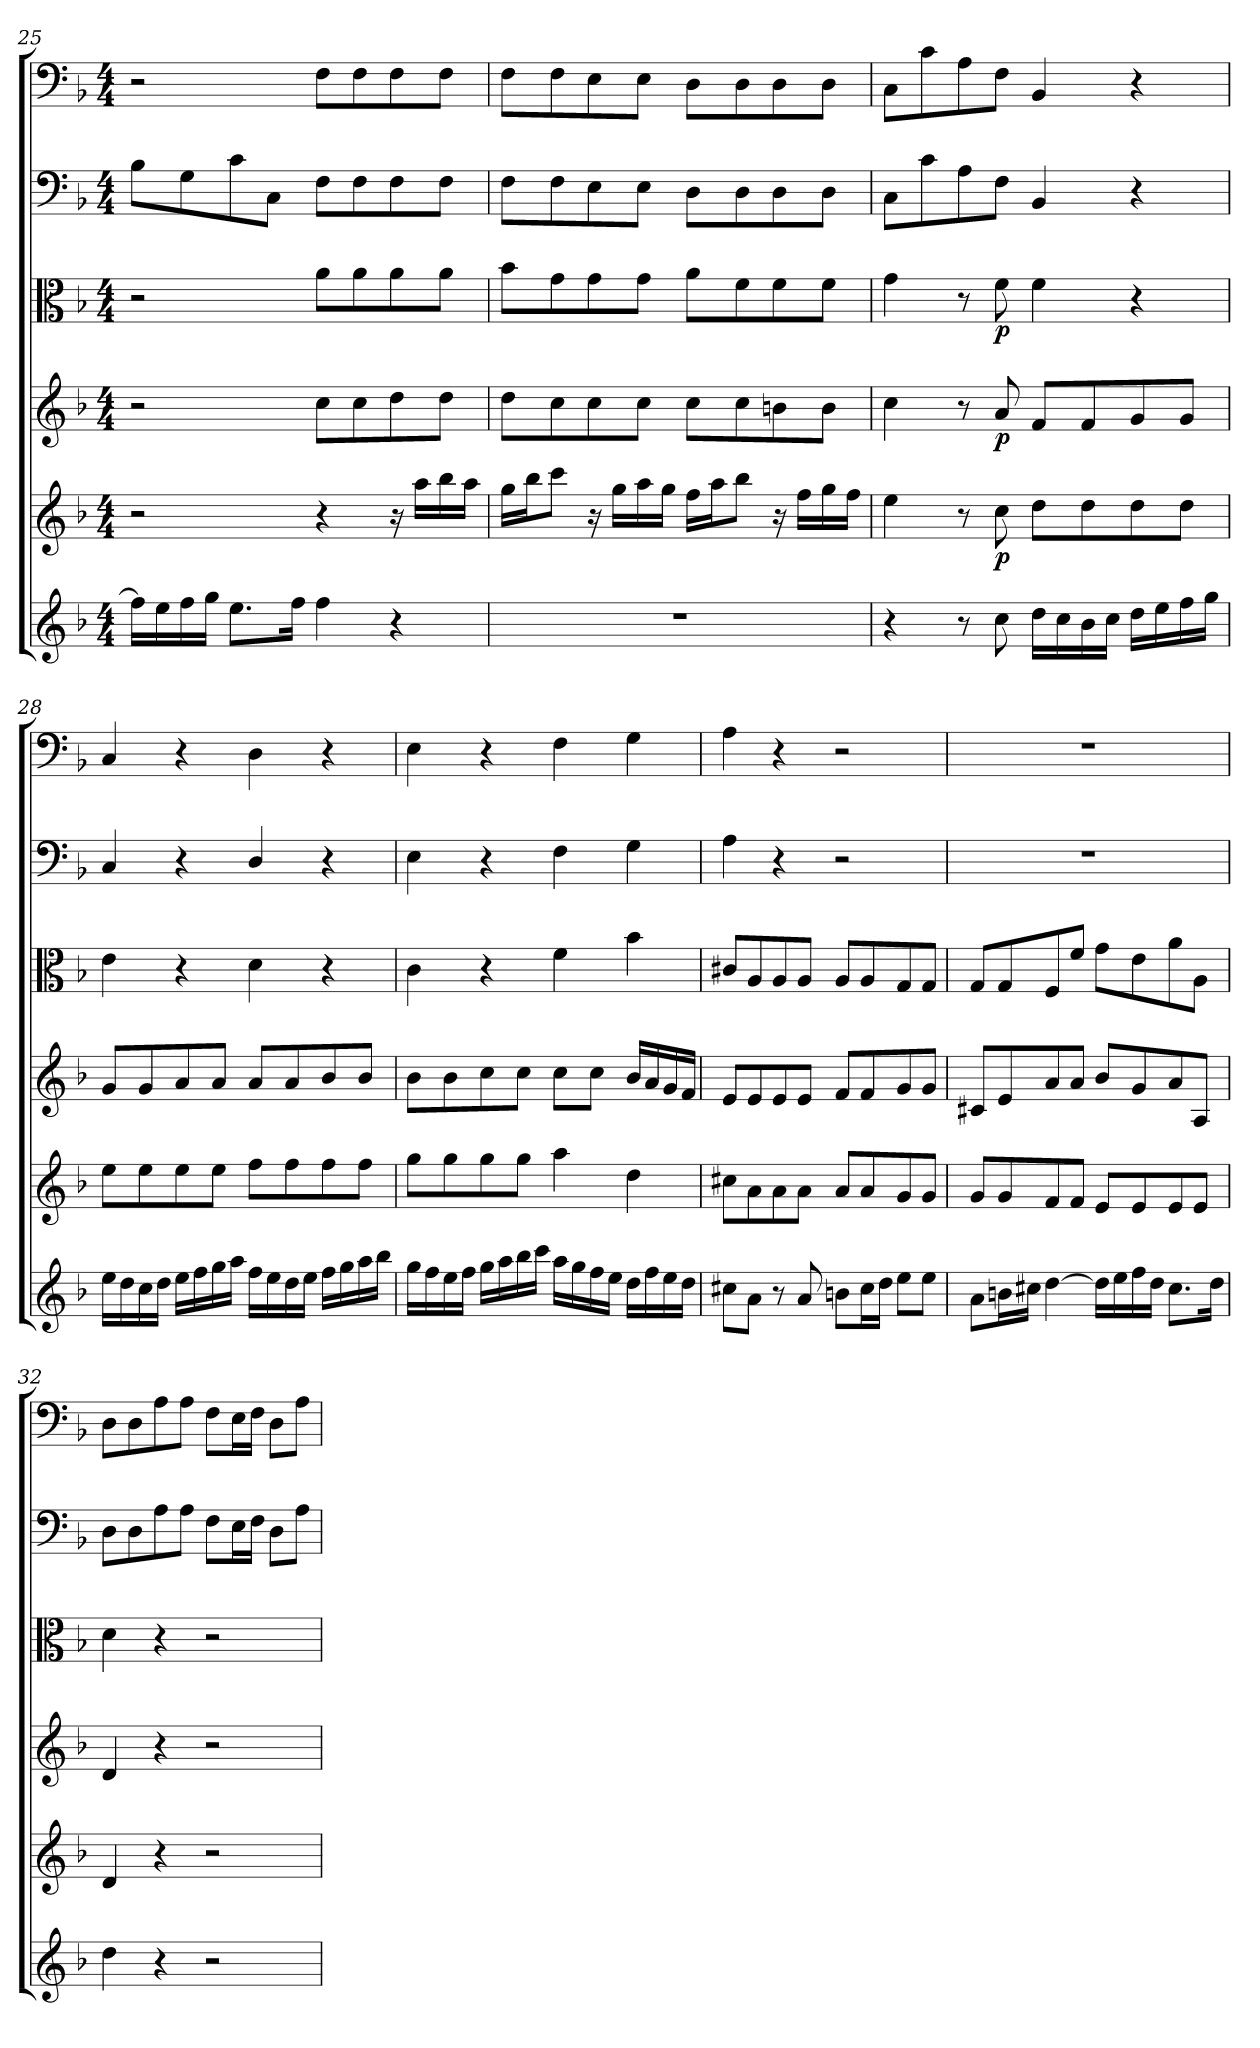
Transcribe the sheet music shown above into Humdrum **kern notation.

**kern	**kern	**dynam	**kern	**dynam	**kern	**dynam	**kern	**kern
*part6	*part5	*part5	*part4	*part4	*part3	*part3	*part2	*part1
*staff6	*staff5	*staff5	*staff4	*staff4	*staff3	*staff3	*staff2	*staff1
*clefG2	*clefG2	*	*clefG2	*	*clefC3	*	*clefF4	*clefF4
*k[b-]	*k[b-]	*	*k[b-]	*	*k[b-]	*	*k[b-]	*k[b-]
*F:	*F:	*	*F:	*	*F:	*	*F:	*F:
*M4/4	*M4/4	*	*M4/4	*	*M4/4	*	*M4/4	*M4/4
=25	=25	=25	=25	=25	=25	=25	=25	=25
16ff\LL]	2r	.	2r	.	2r	.	8B-\L	2r
16ee\	.	.	.	.	.	.	.	.
16ff\	.	.	.	.	.	.	8G\	.
16gg\JJ	.	.	.	.	.	.	.	.
8.ee\L	.	.	.	.	.	.	8c\	.
.	.	.	.	.	.	.	8C\J	.
16ff\Jk	.	.	.	.	.	.	.	.
4ff\	4r	.	8cc\L	.	8a\L	.	8F\L	8F\L
.	.	.	8cc\	.	8a\	.	8F\	8F\
4r	16r	.	8dd\	.	8a\	.	8F\	8F\
.	16aa\LL	.	.	.	.	.	.	.
.	16bb-\	.	8dd\J	.	8a\J	.	8F\J	8F\J
.	16aa\JJ	.	.	.	.	.	.	.
=26	=26	=26	=26	=26	=26	=26	=26	=26
1r	16gg\LL	.	8dd\L	.	8b-\L	.	8F\L	8F\L
.	16bb-\J	.	.	.	.	.	.	.
.	8ccc\J	.	8cc\	.	8g\	.	8F\	8F\
.	16r	.	8cc\	.	8g\	.	8E\	8E\
.	16gg\LL	.	.	.	.	.	.	.
.	16aa\	.	8cc\J	.	8g\J	.	8E\J	8E\J
.	16gg\JJ	.	.	.	.	.	.	.
.	16ff\LL	.	8cc\L	.	8a\L	.	8D\L	8D\L
.	16aa\J	.	.	.	.	.	.	.
.	8bb-\J	.	8cc\	.	8f\	.	8D\	8D\
.	16r	.	8bn\	.	8f\	.	8D\	8D\
.	16ff\LL	.	.	.	.	.	.	.
.	16gg\	.	8b\J	.	8f\J	.	8D\J	8D\J
.	16ff\JJ	.	.	.	.	.	.	.
=27	=27	=27	=27	=27	=27	=27	=27	=27
4r	4ee\	.	4cc\	.	4g\	.	8C\L	8C\L
.	.	.	.	.	.	.	8c\	8c\
8r	8r	.	8r	.	8r	.	8A\	8A\
8cc\	8cc\	p	8a/	p	8f\	p	8F\J	8F\J
16dd\LL	8dd\L	.	8f/L	.	4f\	.	4BB-/	4BB-/
16cc\	.	.	.	.	.	.	.	.
16b-\	8dd\	.	8f/	.	.	.	.	.
16cc\JJ	.	.	.	.	.	.	.	.
16dd\LL	8dd\	.	8g/	.	4r	.	4r	4r
16ee\	.	.	.	.	.	.	.	.
16ff\	8dd\J	.	8g/J	.	.	.	.	.
16gg\JJ	.	.	.	.	.	.	.	.
=28	=28	=28	=28	=28	=28	=28	=28	=28
16ee\LL	8ee\L	.	8g/L	.	4e\	.	4C/	4C/
16dd\	.	.	.	.	.	.	.	.
16cc\	8ee\	.	8g/	.	.	.	.	.
16dd\JJ	.	.	.	.	.	.	.	.
16ee\LL	8ee\	.	8a/	.	4r	.	4r	4r
16ff\	.	.	.	.	.	.	.	.
16gg\	8ee\J	.	8a/J	.	.	.	.	.
16aa\JJ	.	.	.	.	.	.	.	.
16ff\LL	8ff\L	.	8a/L	.	4d\	.	4D/	4D\
16ee\	.	.	.	.	.	.	.	.
16dd\	8ff\	.	8a/	.	.	.	.	.
16ee\JJ	.	.	.	.	.	.	.	.
16ff\LL	8ff\	.	8b-/	.	4r	.	4r	4r
16gg\	.	.	.	.	.	.	.	.
16aa\	8ff\J	.	8b-/J	.	.	.	.	.
16bb-\JJ	.	.	.	.	.	.	.	.
=29	=29	=29	=29	=29	=29	=29	=29	=29
16gg\LL	8gg\L	.	8b-\L	.	4c\	.	4E\	4E\
16ff\	.	.	.	.	.	.	.	.
16ee\	8gg\	.	8b-\	.	.	.	.	.
16ff\JJ	.	.	.	.	.	.	.	.
16gg\LL	8gg\	.	8cc\	.	4r	.	4r	4r
16aa\	.	.	.	.	.	.	.	.
16bb-\	8gg\J	.	8cc\J	.	.	.	.	.
16ccc\JJ	.	.	.	.	.	.	.	.
16aa\LL	4aa\	.	8cc\L	.	4f\	.	4F\	4F\
16gg\	.	.	.	.	.	.	.	.
16ff\	.	.	8cc\J	.	.	.	.	.
16ee\JJ	.	.	.	.	.	.	.	.
16dd\LL	4dd\	.	16b-/LL	.	4b-\	.	4G\	4G\
16ff\	.	.	16a/	.	.	.	.	.
16ee\	.	.	16g/	.	.	.	.	.
16dd\JJ	.	.	16f/JJ	.	.	.	.	.
=30	=30	=30	=30	=30	=30	=30	=30	=30
8cc#X\L	8cc#X\L	.	8e/L	.	8c#X/L	.	4A\	4A\
8a\J	8a\	.	8e/	.	8A/	.	.	.
8r	8a\	.	8e/	.	8A/	.	4r	4r
8a/	8a\J	.	8e/J	.	8A/J	.	.	.
8bn\L	8a/L	.	8f/L	.	8A/L	.	2r	2r
16cc#\L	8a/	.	8f/	.	8A/	.	.	.
16dd\JJ	.	.	.	.	.	.	.	.
8ee\L	8g/	.	8g/	.	8G/	.	.	.
8ee\J	8g/J	.	8g/J	.	8G/J	.	.	.
=31	=31	=31	=31	=31	=31	=31	=31	=31
8a\L	8g/L	.	8c#X/L	.	8G/L	.	1r	1r
16bn\L	8g/	.	8e/	.	8G/	.	.	.
16cc#X\JJ	.	.	.	.	.	.	.	.
[4dd\	8f/	.	8a/	.	8F/	.	.	.
.	8f/J	.	8a/J	.	8f/J	.	.	.
16dd\LL]	8e/L	.	8b-/L	.	8g\L	.	.	.
16ee\	.	.	.	.	.	.	.	.
16ff\	8e/	.	8g/	.	8e\	.	.	.
16dd\JJ	.	.	.	.	.	.	.	.
8.cc#\L	8e/	.	8a/	.	8a\	.	.	.
.	8e/J	.	8A/J	.	8A\J	.	.	.
16dd\Jk	.	.	.	.	.	.	.	.
=32	=32	=32	=32	=32	=32	=32	=32	=32
4dd\	4d/	.	4d/	.	4d\	.	8D\L	8D\L
.	.	.	.	.	.	.	8D\	8D\
4r	4r	.	4r	.	4r	.	8A\	8A\
.	.	.	.	.	.	.	8A\J	8A\J
2r	2r	.	2r	.	2r	.	8F\L	8F\L
.	.	.	.	.	.	.	16E\L	16E\L
.	.	.	.	.	.	.	16F\JJ	16F\JJ
.	.	.	.	.	.	.	8D\L	8D\L
.	.	.	.	.	.	.	8A\J	8A\J
=	=	=	=	=	=	=	=	=
*-	*-	*-	*-	*-	*-	*-	*-	*-
